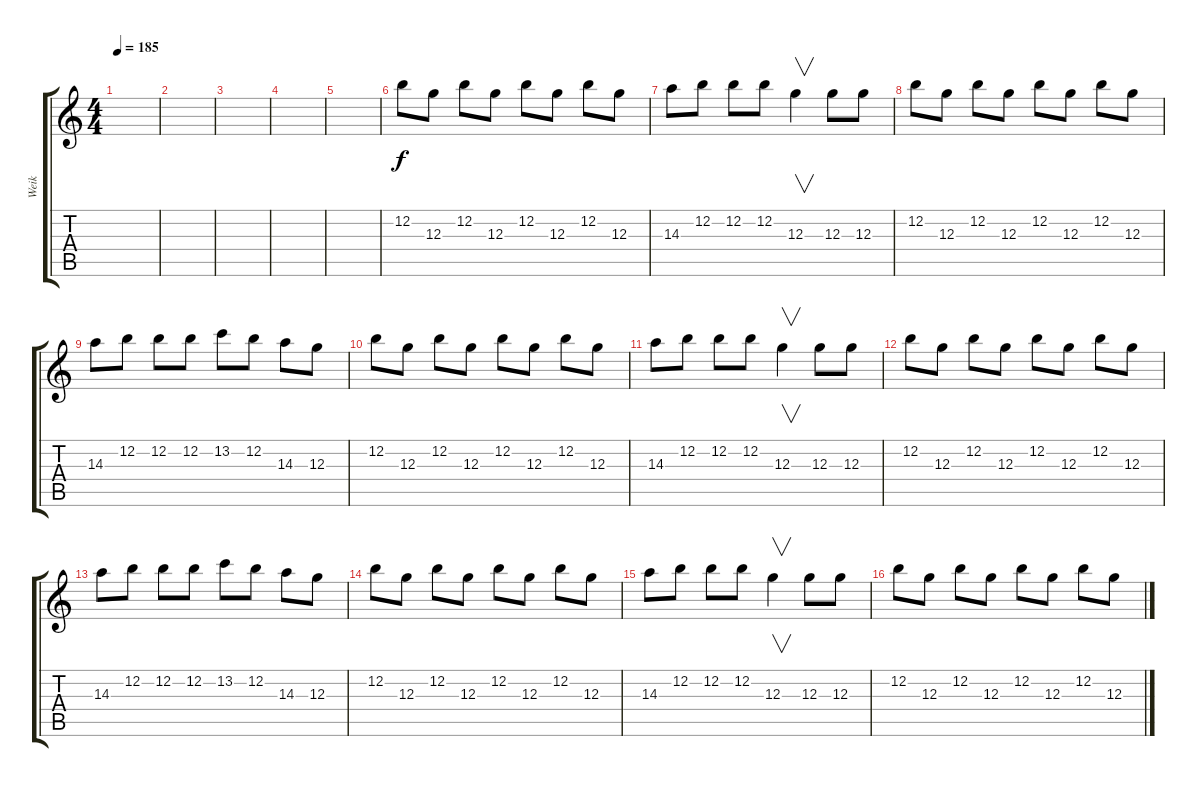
\track ("Weik" "Weik") {instrument overdrivenguitar}
\staff {score tabs}
\tuning (E4 B3 G3 D3 A2 E2) {hide}
\ts (4 4)
\tempo 185
\clef g2
\ks c
|
|
|
|
|
12.2.8 12.3.8 12.2.8 12.3.8 12.2.8 12.3.8 12.2.8 12.3.8 |
14.3.8 12.2.8 12.2.8 12.2.8 12.3.4{v} 12.3.8 12.3.8 |
12.2.8 12.3.8 12.2.8 12.3.8 12.2.8 12.3.8 12.2.8 12.3.8 |
14.3.8 12.2.8 12.2.8 12.2.8 13.2.8 12.2.8 14.3.8 12.3.8 |
12.2.8 12.3.8 12.2.8 12.3.8 12.2.8 12.3.8 12.2.8 12.3.8 |
14.3.8 12.2.8 12.2.8 12.2.8 12.3.4{v} 12.3.8 12.3.8 |
12.2.8 12.3.8 12.2.8 12.3.8 12.2.8 12.3.8 12.2.8 12.3.8 |
14.3.8 12.2.8 12.2.8 12.2.8 13.2.8 12.2.8 14.3.8 12.3.8 |
12.2.8 12.3.8 12.2.8 12.3.8 12.2.8 12.3.8 12.2.8 12.3.8 |
14.3.8 12.2.8 12.2.8 12.2.8 12.3.4{v} 12.3.8 12.3.8 |
12.2.8 12.3.8 12.2.8 12.3.8 12.2.8 12.3.8 12.2.8 12.3.8
